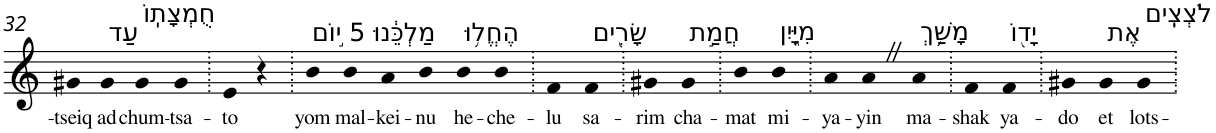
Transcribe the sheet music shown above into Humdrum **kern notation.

**kern	**text
*part1	*part1
*staff1	*staff1
*I"Piano	*
*I'Pno	*
!!LO:PB:g=z
*clefG2	*
*k[]	*
=32	=32
!	!LO:LY:b
4g#X	-tseiq
!LO:TX:a:t=עַד	!
!	!LO:LY:b
4g#	ad
!LO:TX:a:t=חֻמְצָתֽוֹ	!
!	!LO:LY:b
4g#	chum-
!	!LO:LY:b
4g#	-tsa-
=33.	=33.
!	!LO:LY:b
4e	-to
4r	.
=34.	=34.
!LO:TX:a:t=5 י֣וֹם	!
!	!LO:LY:b
4b	yom
!LO:TX:a:t=מַלְכֵּ֔נוּ	!
!	!LO:LY:b
4b	mal-
!	!LO:LY:b
4a	-kei-
!	!LO:LY:b
4b	-nu
!LO:TX:a:t=הֶחֱל֥וּ	!
!	!LO:LY:b
4b	he-
!	!LO:LY:b
4b	-che-
=35.	=35.
!	!LO:LY:b
4f	-lu
!LO:TX:a:t=שָׂרִ֖ים	!
!	!LO:LY:b
4f	sa-
=36.	=36.
!	!LO:LY:b
4g#X	-rim
!LO:TX:a:t=חֲמַ֣ת	!
!	!LO:LY:b
4g#	cha-
=37.	=37.
!	!LO:LY:b
4b	-mat
!LO:TX:a:t=מִיָּ֑יִן	!
!	!LO:LY:b
4b	mi-
=38.	=38.
!	!LO:LY:b
4a	-ya-
!	!LO:LY:b
4aZ	-yin
!LO:TX:a:t=מָשַׁ֥ךְ	!
!	!LO:LY:b
4a	ma-
=39.	=39.
!	!LO:LY:b
4f	-shak
!LO:TX:a:t=יָד֖וֹ	!
!	!LO:LY:b
4f	ya-
=40.	=40.
!	!LO:LY:b
4g#X	-do
!LO:TX:a:t=אֶת	!
!	!LO:LY:b
4g#	et
!LO:TX:a:t=לֹצְצִֽים	!
!	!LO:LY:b
4g#	lots-
=.	=.
*-	*-
